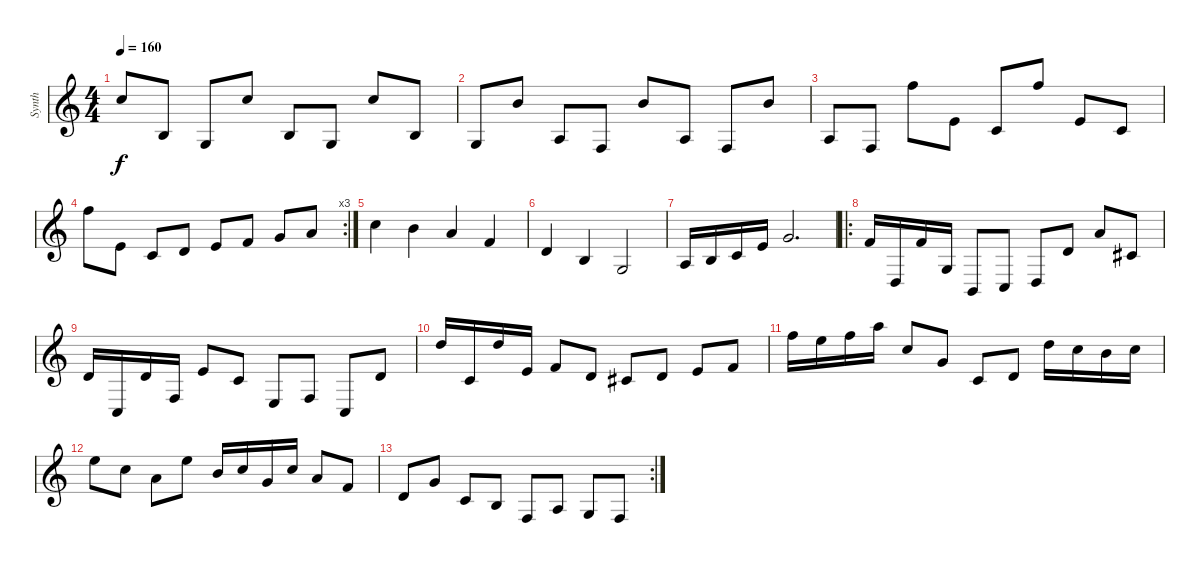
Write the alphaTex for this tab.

\track ("Synth" "Synth") {instrument acousticgrandpiano}
\staff {score}
\tuning (E4 B3 G3 D3 A2 E2) {hide}
\ts (4 4)
\tempo 160
\clef g2
\ks c
8.1.8{dy f} 9.4.8 10.5.8 8.1.8 9.4.8 10.5.8 8.1.8 9.4.8 |
10.5.8 7.1.8 7.4.8 8.5.8 7.1.8 7.4.8 8.5.8 7.1.8 |
7.4.8 8.5.8 13.1.8 14.4.8 15.5.8 13.1.8 14.4.8 15.5.8 |
\rc 3
13.1.8 14.4.8 15.5.8 17.5.8 19.5.8 20.5.8 22.5.8 24.5.8 |
8.1.4 7.1.4 5.1.4 1.1.4 |
3.2.4 4.3.4 5.4.2 |
7.4.16 9.4.16 10.4.16 14.4.16 17.4.2{d} |
\ro
6.2.16 5.5.16 6.2.16 5.4.16 2.5.8 3.5.8 5.5.8 7.3.8 5.1.8 6.3.8 |
7.3.16 8.6.16 7.3.16 8.5.16 5.2.8 5.3.8 7.5.8 8.5.8 8.6.8 7.3.8 |
10.1.16 10.4.16 10.1.16 9.3.16 10.3.8 12.4.8 11.4.8 12.4.8 14.4.8 15.4.8 |
13.1.16 12.1.16 13.1.16 17.1.16 13.2.8 12.3.8 10.4.8 12.4.8 10.1.16 8.1.16 7.1.16 8.1.16 |
12.1.8 13.2.8 14.3.8 12.1.8 12.2.16 13.2.16 12.3.16 13.2.16 14.3.8 15.4.8 |
\rc 2
17.5.8 17.4.8 15.5.8 14.5.8 13.6.8 12.5.8 10.5.8 8.5.8
